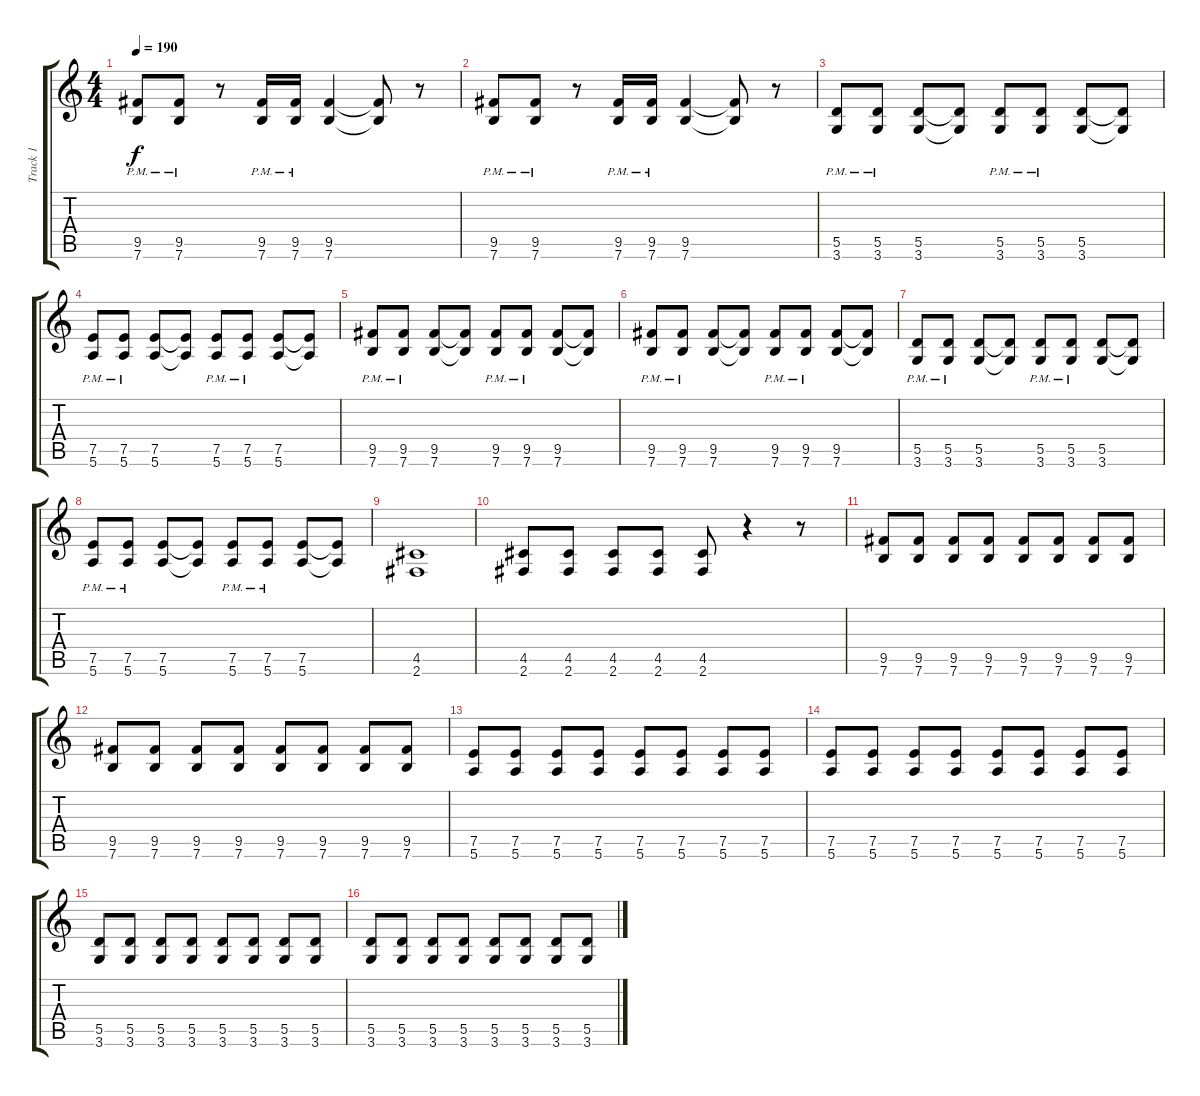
\track ("Track 1" "Track 1") {instrument overdrivenguitar}
\staff {score tabs}
\tuning (E4 B3 G3 D3 A2 E2) {hide}
\ts (4 4)
\tempo 190
\clef g2
\ks c
(9.5{pm} 7.6{pm}).8{dy f} (9.5{pm} 7.6{pm}).8 r.8 (9.5{pm} 7.6{pm}).16 (9.5{pm} 7.6{pm}).16 (9.5 7.6).4 (9.5{t} 7.6{t}).8 r.8 |
(9.5{pm} 7.6{pm}).8 (9.5{pm} 7.6{pm}).8 r.8 (9.5{pm} 7.6{pm}).16 (9.5{pm} 7.6{pm}).16 (9.5 7.6).4 (9.5{t} 7.6{t}).8 r.8 |
(5.5{pm} 3.6{pm}).8 (5.5{pm} 3.6{pm}).8 (5.5 3.6).8 (5.5{t} 3.6{t}).8 (5.5{pm} 3.6{pm}).8 (5.5{pm} 3.6{pm}).8 (5.5 3.6).8 (5.5{t} 3.6{t}).8 |
(7.5{pm} 5.6{pm}).8 (7.5{pm} 5.6{pm}).8 (7.5 5.6).8 (7.5{t} 5.6{t}).8 (7.5{pm} 5.6{pm}).8 (7.5{pm} 5.6{pm}).8 (7.5 5.6).8 (7.5{t} 5.6{t}).8 |
(9.5{pm} 7.6{pm}).8 (9.5{pm} 7.6{pm}).8 (9.5 7.6).8 (9.5{t} 7.6{t}).8 (9.5{pm} 7.6{pm}).8 (9.5{pm} 7.6{pm}).8 (9.5 7.6).8 (9.5{t} 7.6{t}).8 |
(9.5{pm} 7.6{pm}).8 (9.5{pm} 7.6{pm}).8 (9.5 7.6).8 (9.5{t} 7.6{t}).8 (9.5{pm} 7.6{pm}).8 (9.5{pm} 7.6{pm}).8 (9.5 7.6).8 (9.5{t} 7.6{t}).8 |
(5.5{pm} 3.6{pm}).8 (5.5{pm} 3.6{pm}).8 (5.5 3.6).8 (5.5{t} 3.6{t}).8 (5.5{pm} 3.6{pm}).8 (5.5{pm} 3.6{pm}).8 (5.5 3.6).8 (5.5{t} 3.6{t}).8 |
(7.5{pm} 5.6{pm}).8 (7.5{pm} 5.6{pm}).8 (7.5 5.6).8 (7.5{t} 5.6{t}).8 (7.5{pm} 5.6{pm}).8 (7.5{pm} 5.6{pm}).8 (7.5 5.6).8 (7.5{t} 5.6{t}).8 |
(4.5 2.6).1 |
(4.5 2.6).8 (4.5 2.6).8 (4.5 2.6).8 (4.5 2.6).8 (4.5 2.6).8 r.4 r.8 |
(9.5 7.6).8 (9.5 7.6).8 (9.5 7.6).8 (9.5 7.6).8 (9.5 7.6).8 (9.5 7.6).8 (9.5 7.6).8 (9.5 7.6).8 |
(9.5 7.6).8 (9.5 7.6).8 (9.5 7.6).8 (9.5 7.6).8 (9.5 7.6).8 (9.5 7.6).8 (9.5 7.6).8 (9.5 7.6).8 |
(7.5 5.6).8 (7.5 5.6).8 (7.5 5.6).8 (7.5 5.6).8 (7.5 5.6).8 (7.5 5.6).8 (7.5 5.6).8 (7.5 5.6).8 |
(7.5 5.6).8 (7.5 5.6).8 (7.5 5.6).8 (7.5 5.6).8 (7.5 5.6).8 (7.5 5.6).8 (7.5 5.6).8 (7.5 5.6).8 |
(5.5 3.6).8 (5.5 3.6).8 (5.5 3.6).8 (5.5 3.6).8 (5.5 3.6).8 (5.5 3.6).8 (5.5 3.6).8 (5.5 3.6).8 |
(5.5 3.6).8 (5.5 3.6).8 (5.5 3.6).8 (5.5 3.6).8 (5.5 3.6).8 (5.5 3.6).8 (5.5 3.6).8 (5.5 3.6).8
